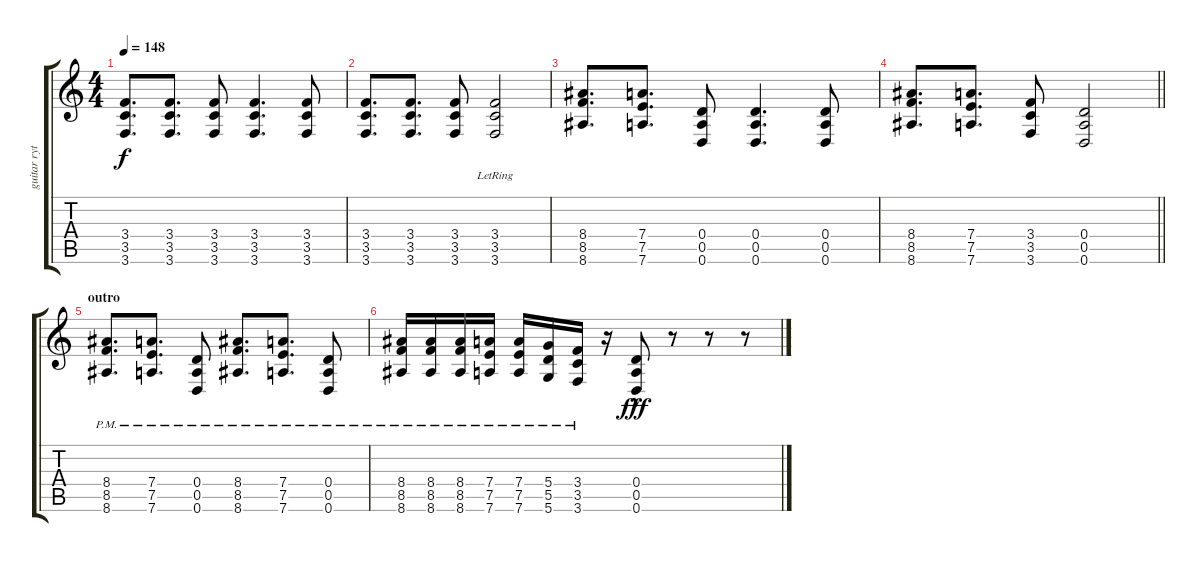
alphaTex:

\track ("guitar rythem" "guitar ryt") {instrument overdrivenguitar}
\staff {score tabs}
\tuning (E4 B3 G3 D3 A2 D2) {hide}
\ts (4 4)
\tempo 148
\clef g2
\ks c
(3.4 3.5 3.6).8{d dy f} (3.4 3.5 3.6).8{d} (3.4 3.5 3.6).8 (3.4 3.5 3.6).4{d} (3.4 3.5 3.6).8 |
(3.4 3.5 3.6).8{d} (3.4 3.5 3.6).8{d} (3.4 3.5 3.6).8 (3.4{lr} 3.5{lr} 3.6{lr}).2 |
(8.4 8.5 8.6).8{d} (7.4 7.5 7.6).8{d} (0.4 0.5 0.6).8 (0.4 0.5 0.6).4{d} (0.4 0.5 0.6).8 |
\barLineRight lightlight
(8.4 8.5 8.6).8{d} (7.4 7.5 7.6).8{d} (3.4 3.5 3.6).8 (0.4 0.5 0.6).2 |
\section ("" "outro")
(8.4{pm} 8.5{pm} 8.6{pm}).8{d} (7.4{pm} 7.5{pm} 7.6{pm}).8{d} (0.4{pm} 0.5{pm} 0.6{pm}).8 (8.4{pm} 8.5{pm} 8.6{pm}).8{d} (7.4{pm} 7.5{pm} 7.6{pm}).8{d} (0.4{pm} 0.5{pm} 0.6{pm}).8 |
(8.4{pm} 8.5{pm} 8.6{pm}).16 (8.4{pm} 8.5{pm} 8.6{pm}).16 (8.4{pm} 8.5{pm} 8.6{pm}).16 (7.4{pm} 7.5{pm} 7.6{pm}).16 (7.4{pm} 7.5{pm} 7.6{pm}).16 (5.4{pm} 5.5{pm} 5.6{pm}).16 (3.4{pm} 3.5{pm} 3.6{pm}).16 r.16 (0.4{hac} 0.5{hac} 0.6{hac}).8{dy fff} r.8 r.8 r.8
